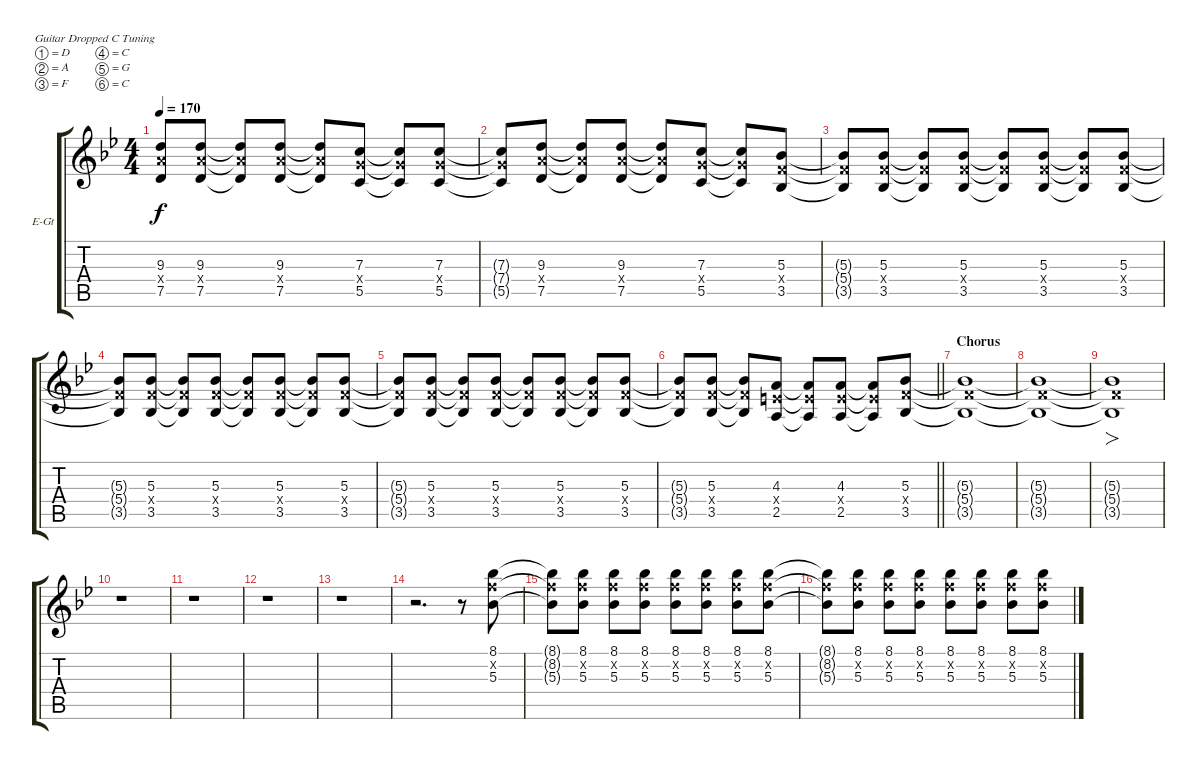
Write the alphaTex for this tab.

\defaultSystemsLayout 4
\bracketExtendMode groupsimilarinstruments
\firstSystemTrackNameOrientation horizontal
\otherSystemsTrackNameOrientation horizontal
\track ("Guitar 3" "E-Gt") {instrument distortionguitar}
\staff {score tabs}
\tuning (D4 A3 F3 C3 G2 C2)
\ts (4 4)
\tempo 170
\clef g2
\ks bb
(7.5{t} 9.4{x t} 9.3{t}).8{dy f} (7.5 9.4{x} 9.3).8 (7.5{t} 9.4{x t} 9.3{t}).8 (7.5 9.4{x} 9.3).8 (7.5{t} 9.4{x t} 9.3{t}).8 (5.5 7.4{x} 7.3).8 (5.5{t} 7.4{x t} 7.3{t}).8 (5.5 7.4{x} 7.3).8 |
(5.5{t} 7.4{x t} 7.3{t}).8 (7.5 9.4{x} 9.3).8 (7.5{t} 9.4{x t} 9.3{t}).8 (7.5 9.4{x} 9.3).8 (7.5{t} 9.4{x t} 9.3{t}).8 (5.5 7.4{x} 7.3).8 (5.5{t} 7.4{x t} 7.3{t}).8 (3.5 5.4{x} 5.3).8 |
(3.5{t} 5.4{x t} 5.3{t}).8 (3.5 5.4{x} 5.3).8 (3.5{t} 5.4{x t} 5.3{t}).8 (3.5 5.4{x} 5.3).8 (3.5{t} 5.4{x t} 5.3{t}).8 (3.5 5.4{x} 5.3).8 (3.5{t} 5.4{x t} 5.3{t}).8 (3.5 5.4{x} 5.3).8 |
(3.5{t} 5.4{x t} 5.3{t}).8 (3.5 5.4{x} 5.3).8 (3.5{t} 5.4{x t} 5.3{t}).8 (3.5 5.4{x} 5.3).8 (3.5{t} 5.4{x t} 5.3{t}).8 (3.5 5.4{x} 5.3).8 (3.5{t} 5.4{x t} 5.3{t}).8 (3.5 5.4{x} 5.3).8 |
(3.5{t} 5.4{x t} 5.3{t}).8 (3.5 5.4{x} 5.3).8 (3.5{t} 5.4{x t} 5.3{t}).8 (3.5 5.4{x} 5.3).8 (3.5{t} 5.4{x t} 5.3{t}).8 (3.5 5.4{x} 5.3).8 (3.5{t} 5.4{x t} 5.3{t}).8 (3.5 5.4{x} 5.3).8 |
\barLineRight lightlight
(3.5{t} 5.4{x t} 5.3{t}).8 (3.5 5.4{x} 5.3).8 (3.5{t} 5.4{x t} 5.3{t}).8 (2.5 4.4{x} 4.3).8 (2.5{t} 4.4{x t} 4.3{t}).8 (2.5 4.4{x} 4.3).8 (2.5{t} 4.4{x t} 4.3{t}).8 (3.5 5.4{x} 5.3).8 |
\section ("" "Chorus")
(3.5{t} 5.4{x t} 5.3{t}).1 |
(3.5{t} 5.4{x t} 5.3{t}).1 |
(3.5{t} 5.4{x t} 5.3{t}).1{fo} |
r.1 |
r.1 |
r.1 |
r.1 |
r.2{d} r.8 (5.3 8.2{x} 8.1).8 |
(5.3{t} 8.2{x t} 8.1{t}).8 (5.3 8.2{x} 8.1).8 (5.3 8.2{x} 8.1).8 (5.3 8.2{x} 8.1).8 (5.3 8.2{x} 8.1).8 (5.3 8.2{x} 8.1).8 (5.3 8.2{x} 8.1).8 (5.3 8.2{x} 8.1).8 |
(5.3{t} 8.2{x t} 8.1{t}).8 (5.3 8.2{x} 8.1).8 (5.3 8.2{x} 8.1).8 (5.3 8.2{x} 8.1).8 (5.3 8.2{x} 8.1).8 (5.3 8.2{x} 8.1).8 (5.3 8.2{x} 8.1).8 (5.3 8.2{x} 8.1).8
